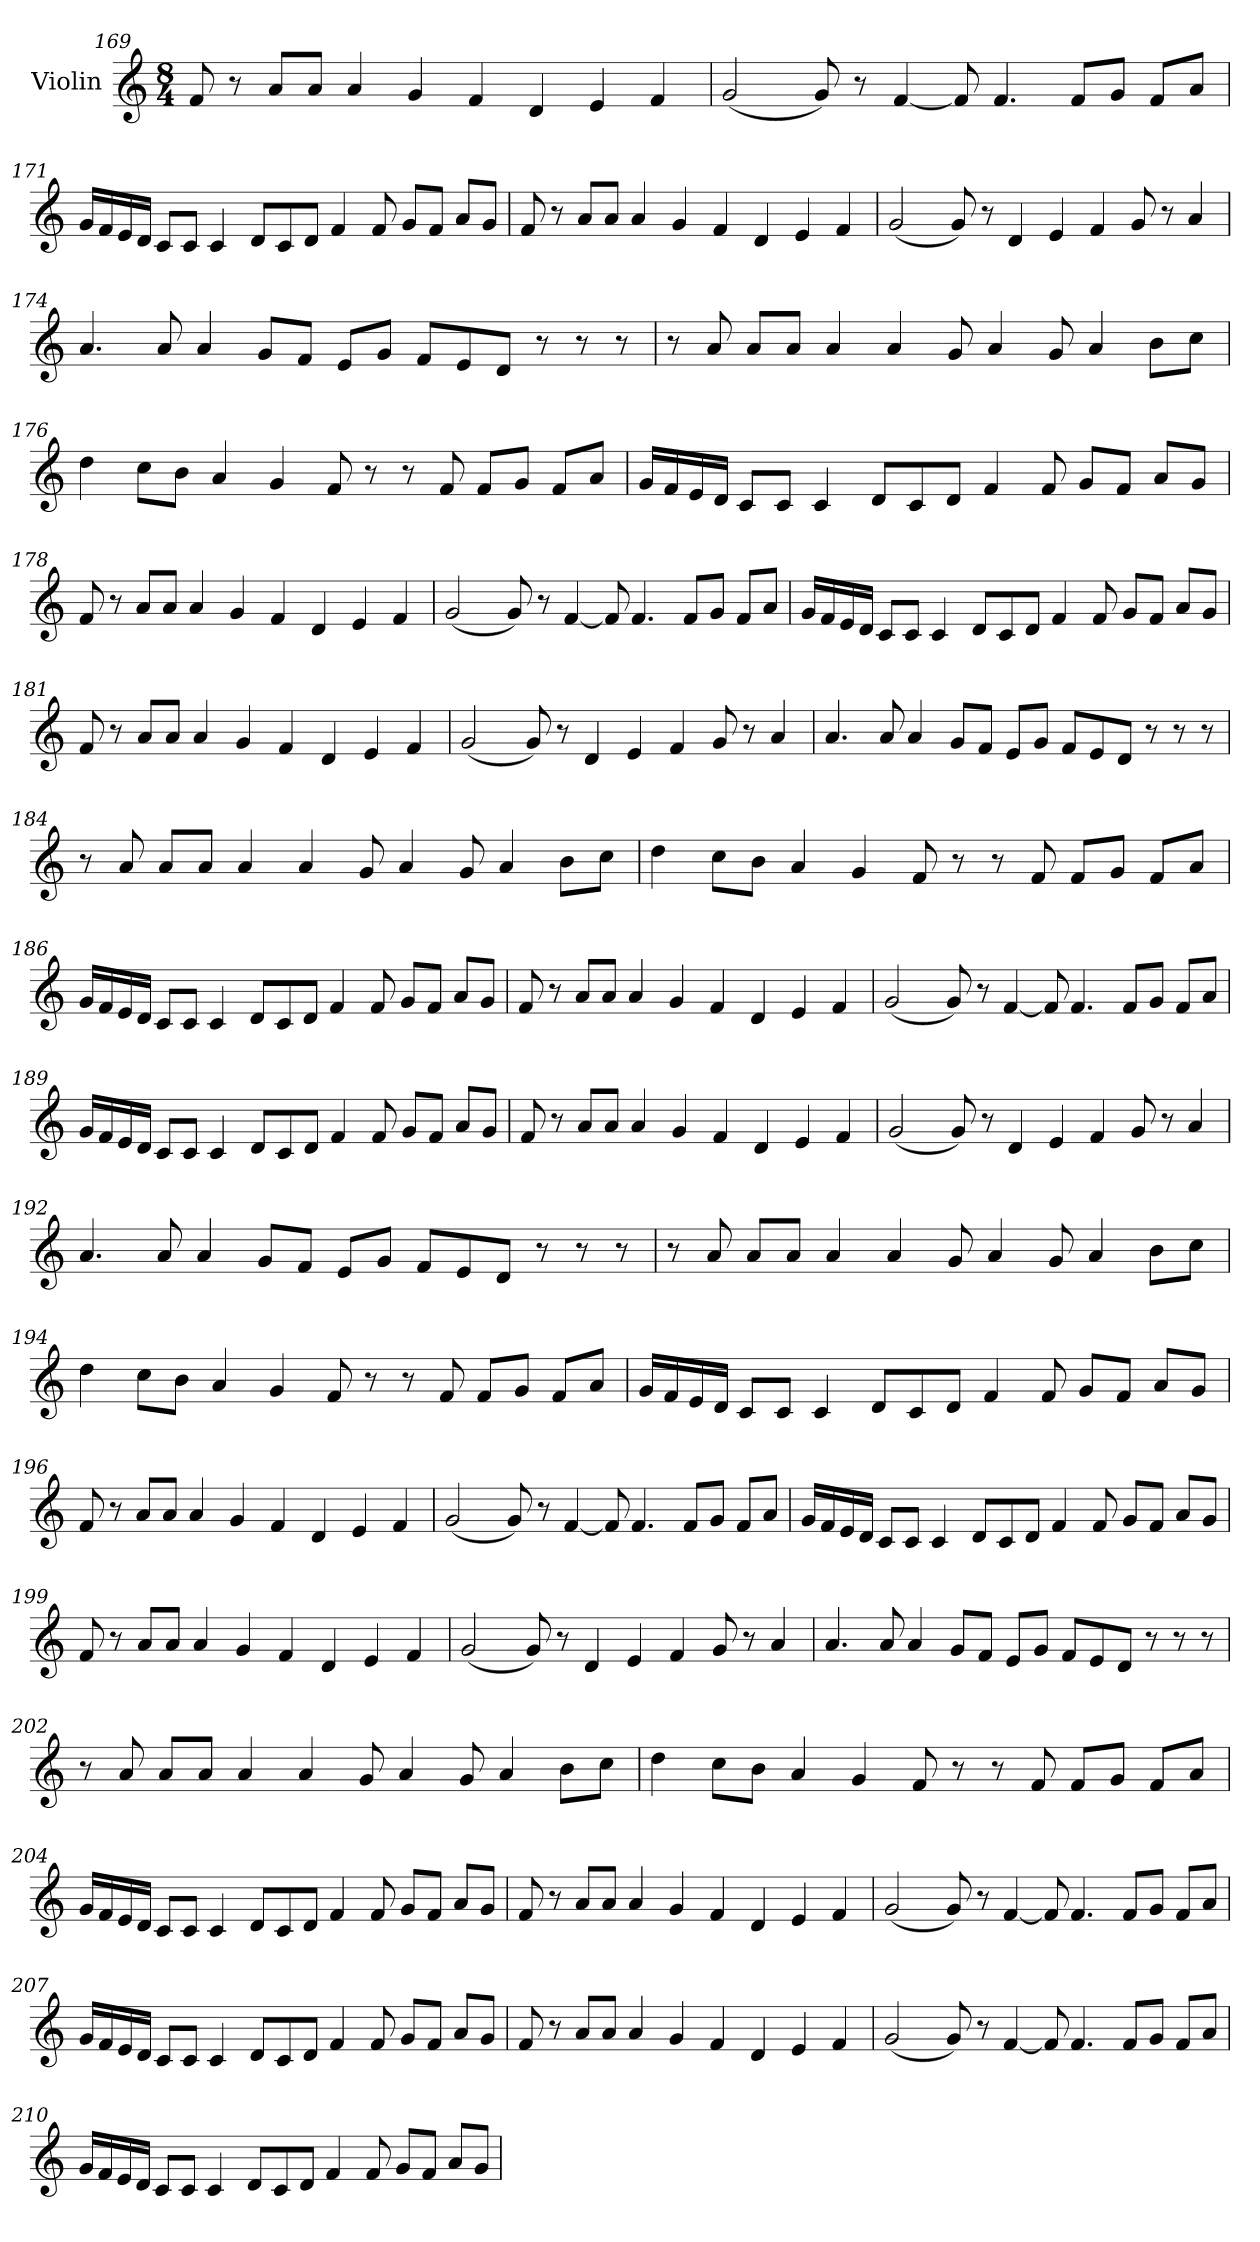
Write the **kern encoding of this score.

**kern
*part1
*staff1
*I"Violin
!!LO:LB:g=z
*clefG2
*k[]
*M8/4
=169
8f/
8r
8a/L
8a/J
4a/
4g/
4f/
4d/
4e/
4f/
=170
(<2g/
8g/)
8r
[4f/
8f/]
4.f/
8f/L
8g/J
8f/L
8a/J
!!LO:LB:g=z
=171
16g/LL
16f/
16e/
16d/JJ
8c/L
8c/J
4c/
8d/L
8c/
8d/J
4f/
8f/
8g/L
8f/J
8a/L
8g/J
=172
8f/
8r
8a/L
8a/J
4a/
4g/
4f/
4d/
4e/
4f/
!!LO:LB:g=z
=173
(<2g/
8g/)
8r
4d/
4e/
4f/
8g/
8r
4a/
=174
4.a/
8a/
4a/
8g/L
8f/J
8e/L
8g/J
8f/L
8e/
8d/J
8r
8r
8r
!!LO:LB:g=z
=175
8r
8a/
8a/L
8a/J
4a/
4a/
8g/
4a/
8g/
4a/
8b\L
8cc\J
=176
4dd\
8cc\L
8b\J
4a/
4g/
8f/
8r
8r
8f/
8f/L
8g/J
8f/L
8a/J
!!LO:LB:g=z
=177
16g/LL
16f/
16e/
16d/JJ
8c/L
8c/J
4c/
8d/L
8c/
8d/J
4f/
8f/
8g/L
8f/J
8a/L
8g/J
=178
8f/
8r
8a/L
8a/J
4a/
4g/
4f/
4d/
4e/
4f/
!!LO:PB:g=z
=179
(<2g/
8g/)
8r
[4f/
8f/]
4.f/
8f/L
8g/J
8f/L
8a/J
=180
16g/LL
16f/
16e/
16d/JJ
8c/L
8c/J
4c/
8d/L
8c/
8d/J
4f/
8f/
8g/L
8f/J
8a/L
8g/J
!!LO:LB:g=z
=181
8f/
8r
8a/L
8a/J
4a/
4g/
4f/
4d/
4e/
4f/
=182
(<2g/
8g/)
8r
4d/
4e/
4f/
8g/
8r
4a/
!!LO:LB:g=z
=183
4.a/
8a/
4a/
8g/L
8f/J
8e/L
8g/J
8f/L
8e/
8d/J
8r
8r
8r
=184
8r
8a/
8a/L
8a/J
4a/
4a/
8g/
4a/
8g/
4a/
8b\L
8cc\J
!!LO:LB:g=z
=185
4dd\
8cc\L
8b\J
4a/
4g/
8f/
8r
8r
8f/
8f/L
8g/J
8f/L
8a/J
=186
16g/LL
16f/
16e/
16d/JJ
8c/L
8c/J
4c/
8d/L
8c/
8d/J
4f/
8f/
8g/L
8f/J
8a/L
8g/J
!!LO:LB:g=z
=187
8f/
8r
8a/L
8a/J
4a/
4g/
4f/
4d/
4e/
4f/
=188
(<2g/
8g/)
8r
[4f/
8f/]
4.f/
8f/L
8g/J
8f/L
8a/J
!!LO:LB:g=z
=189
16g/LL
16f/
16e/
16d/JJ
8c/L
8c/J
4c/
8d/L
8c/
8d/J
4f/
8f/
8g/L
8f/J
8a/L
8g/J
=190
8f/
8r
8a/L
8a/J
4a/
4g/
4f/
4d/
4e/
4f/
!!LO:LB:g=z
=191
(<2g/
8g/)
8r
4d/
4e/
4f/
8g/
8r
4a/
=192
4.a/
8a/
4a/
8g/L
8f/J
8e/L
8g/J
8f/L
8e/
8d/J
8r
8r
8r
!!LO:LB:g=z
=193
8r
8a/
8a/L
8a/J
4a/
4a/
8g/
4a/
8g/
4a/
8b\L
8cc\J
=194
4dd\
8cc\L
8b\J
4a/
4g/
8f/
8r
8r
8f/
8f/L
8g/J
8f/L
8a/J
!!LO:PB:g=z
=195
16g/LL
16f/
16e/
16d/JJ
8c/L
8c/J
4c/
8d/L
8c/
8d/J
4f/
8f/
8g/L
8f/J
8a/L
8g/J
=196
8f/
8r
8a/L
8a/J
4a/
4g/
4f/
4d/
4e/
4f/
!!LO:LB:g=z
=197
(<2g/
8g/)
8r
[4f/
8f/]
4.f/
8f/L
8g/J
8f/L
8a/J
=198
16g/LL
16f/
16e/
16d/JJ
8c/L
8c/J
4c/
8d/L
8c/
8d/J
4f/
8f/
8g/L
8f/J
8a/L
8g/J
!!LO:LB:g=z
=199
8f/
8r
8a/L
8a/J
4a/
4g/
4f/
4d/
4e/
4f/
=200
(<2g/
8g/)
8r
4d/
4e/
4f/
8g/
8r
4a/
!!LO:LB:g=z
=201
4.a/
8a/
4a/
8g/L
8f/J
8e/L
8g/J
8f/L
8e/
8d/J
8r
8r
8r
=202
8r
8a/
8a/L
8a/J
4a/
4a/
8g/
4a/
8g/
4a/
8b\L
8cc\J
!!LO:LB:g=z
=203
4dd\
8cc\L
8b\J
4a/
4g/
8f/
8r
8r
8f/
8f/L
8g/J
8f/L
8a/J
=204
16g/LL
16f/
16e/
16d/JJ
8c/L
8c/J
4c/
8d/L
8c/
8d/J
4f/
8f/
8g/L
8f/J
8a/L
8g/J
!!LO:LB:g=z
=205
8f/
8r
8a/L
8a/J
4a/
4g/
4f/
4d/
4e/
4f/
=206
(<2g/
8g/)
8r
[4f/
8f/]
4.f/
8f/L
8g/J
8f/L
8a/J
!!LO:LB:g=z
=207
16g/LL
16f/
16e/
16d/JJ
8c/L
8c/J
4c/
8d/L
8c/
8d/J
4f/
8f/
8g/L
8f/J
8a/L
8g/J
=208
8f/
8r
8a/L
8a/J
4a/
4g/
4f/
4d/
4e/
4f/
!!LO:LB:g=z
=209
(<2g/
8g/)
8r
[4f/
8f/]
4.f/
8f/L
8g/J
8f/L
8a/J
=210
16g/LL
16f/
16e/
16d/JJ
8c/L
8c/J
4c/
8d/L
8c/
8d/J
4f/
8f/
8g/L
8f/J
8a/L
8g/J
=
*-
